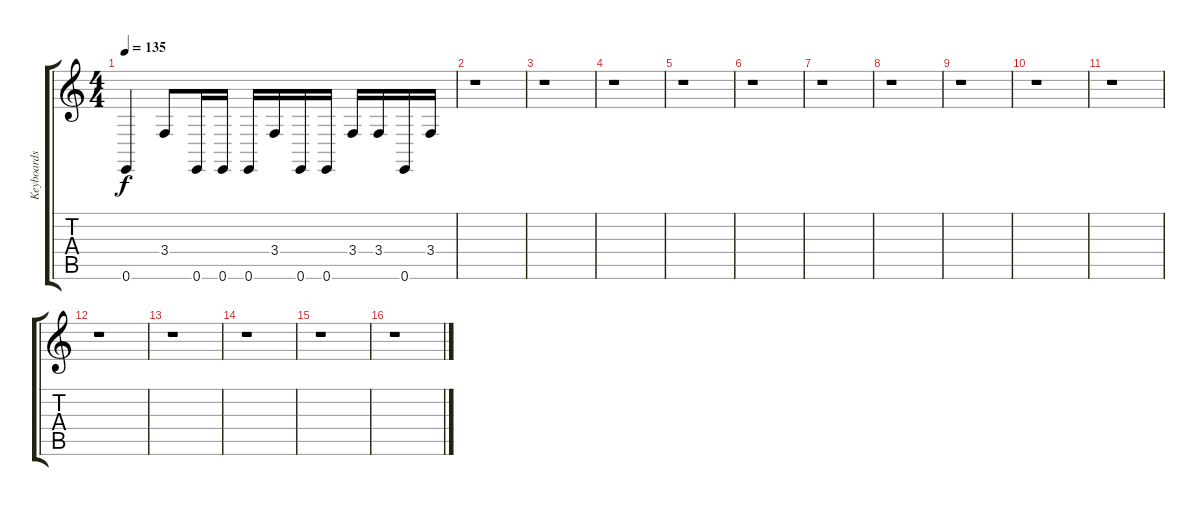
\track ("Keyboards (M. W. Gacy)" "Keyboards ") {instrument brasssection}
\staff {score tabs}
\tuning (E4 B3 G3 D3 A2 E2) {hide}
\ts (4 4)
\tempo 135
\clef g2
\ks c
0.6.4{dy f} 3.4.8 0.6.16 0.6.16 0.6.16 3.4.16 0.6.16 0.6.16 3.4.16 3.4.16 0.6.16 3.4.16 |
r.1 |
r.1 |
r.1 |
r.1 |
r.1 |
r.1 |
r.1 |
r.1 |
r.1 |
r.1 |
r.1 |
r.1 |
r.1 |
r.1 |
r.1
